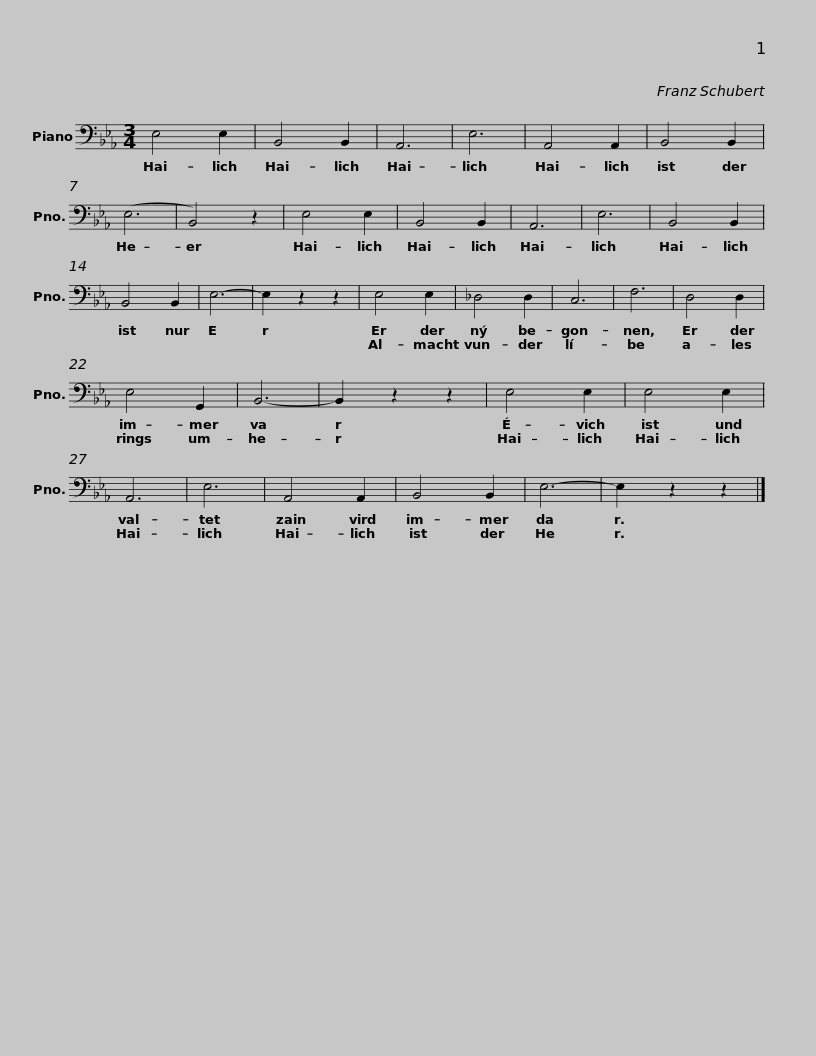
X:1
L:1/8
M:3/4
I:linebreak $
K:Eb
V:1 bass
V:1
 E,4 E,2 | B,,4 B,,2 | A,,6 | E,6 | A,,4 A,,2 | %5
 B,,4 B,,2 | (E,6 | B,,4) z2 |$ E,4 E,2 | B,,4 B,,2 | %10
 A,,6 | E,6 | B,,4 B,,2 | B,,4 B,,2 | E,6- | %15
 E,2 z2 z2 |$ E,4 E,2 | _D,4 D,2 | C,6 | F,6 | %20
 D,4 D,2 | E,4 G,,2 | B,,6- | B,,2 z2 z2 |$ E,4 E,2 | %25
 E,4 E,2 | A,,6 | E,6 | A,,4 A,,2 | B,,4 B,,2 | %30
 E,6- | E,2 z2 z2 |] %32
